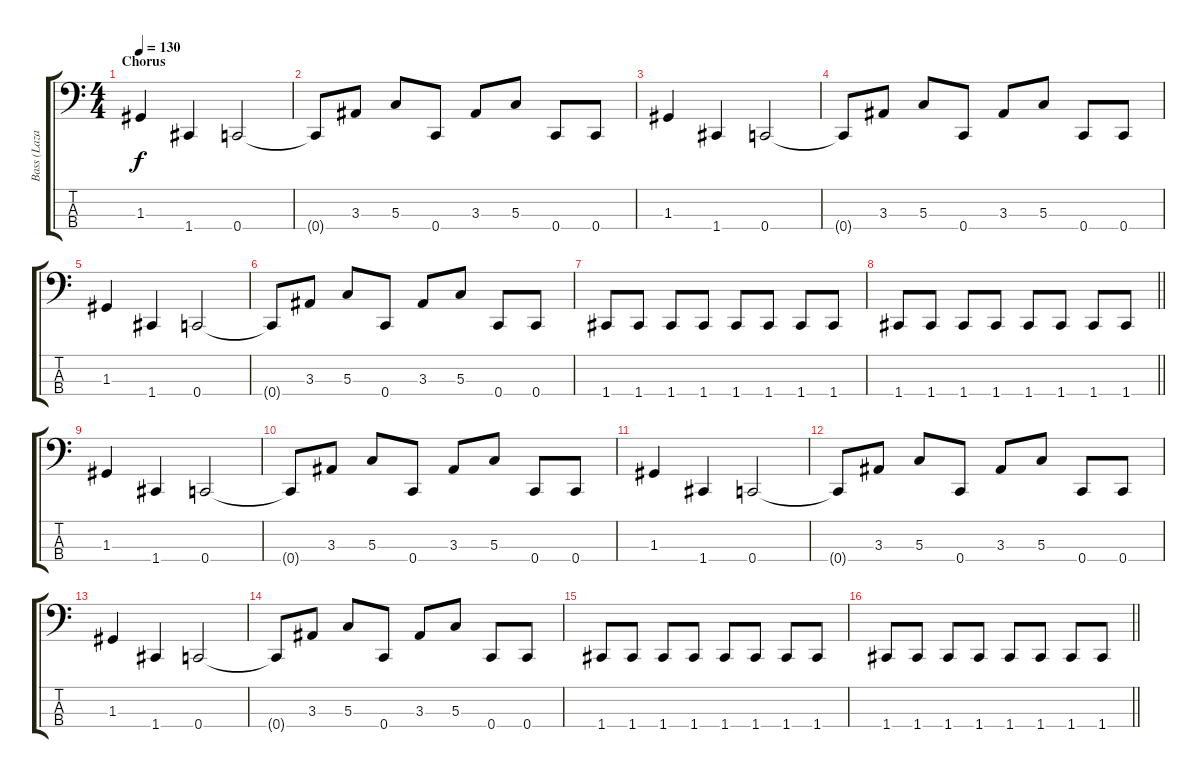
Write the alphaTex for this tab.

\track ("Bass (Lazarro Piña)" "Bass (Laza") {instrument electricbasspick}
\staff {score tabs}
\tuning (F2 C2 G1 C1) {hide}
\ts (4 4)
\section ("" "Chorus")
\tempo 130
\clef f4
\ks c
1.3.4{dy f} 1.4.4 0.4.2 |
0.4{t}.8 3.3.8 5.3.8 0.4.8 3.3.8 5.3.8 0.4.8 0.4.8 |
1.3.4 1.4.4 0.4.2 |
0.4{t}.8 3.3.8 5.3.8 0.4.8 3.3.8 5.3.8 0.4.8 0.4.8 |
1.3.4 1.4.4 0.4.2 |
0.4{t}.8 3.3.8 5.3.8 0.4.8 3.3.8 5.3.8 0.4.8 0.4.8 |
1.4.8 1.4.8 1.4.8 1.4.8 1.4.8 1.4.8 1.4.8 1.4.8 |
\barLineRight lightlight
1.4.8 1.4.8 1.4.8 1.4.8 1.4.8 1.4.8 1.4.8 1.4.8 |
1.3.4 1.4.4 0.4.2 |
0.4{t}.8 3.3.8 5.3.8 0.4.8 3.3.8 5.3.8 0.4.8 0.4.8 |
1.3.4 1.4.4 0.4.2 |
0.4{t}.8 3.3.8 5.3.8 0.4.8 3.3.8 5.3.8 0.4.8 0.4.8 |
1.3.4 1.4.4 0.4.2 |
0.4{t}.8 3.3.8 5.3.8 0.4.8 3.3.8 5.3.8 0.4.8 0.4.8 |
1.4.8 1.4.8 1.4.8 1.4.8 1.4.8 1.4.8 1.4.8 1.4.8 |
\barLineRight lightlight
1.4.8 1.4.8 1.4.8 1.4.8 1.4.8 1.4.8 1.4.8 1.4.8
